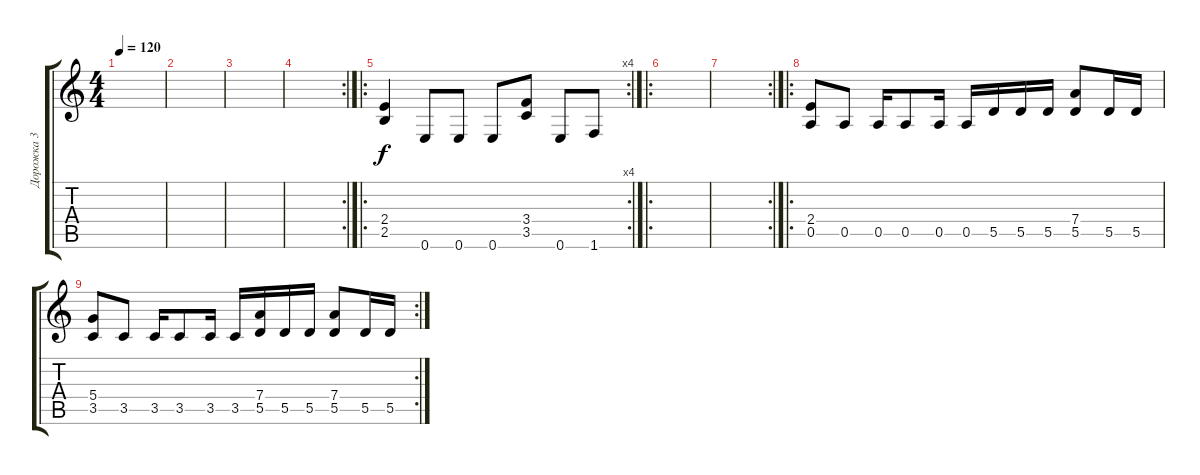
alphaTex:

\track ("Дорожка 3" "Дорожка 3") {instrument distortionguitar}
\staff {score tabs}
\tuning (E4 B3 G3 D3 A2 E2) {hide}
\ts (4 4)
\tempo 120
\clef g2
\ks c
|
|
|
\rc 2
|
\ro
\rc 4
(2.4 2.5).4 0.6.8 0.6.8 0.6.8 (3.4 3.5).8 0.6.8 1.6.8 |
\ro
|
\rc 2
|
\ro
(2.4 0.5).8 0.5.8 0.5.16 0.5.8 0.5.16 0.5.16 5.5.16 5.5.16 5.5.16 (7.4 5.5).8 5.5.16 5.5.16 |
\rc 2
(5.4 3.5).8 3.5.8 3.5.16 3.5.8 3.5.16 3.5.16 (7.4 5.5).16 5.5.16 5.5.16 (7.4 5.5).8 5.5.16 5.5.16
